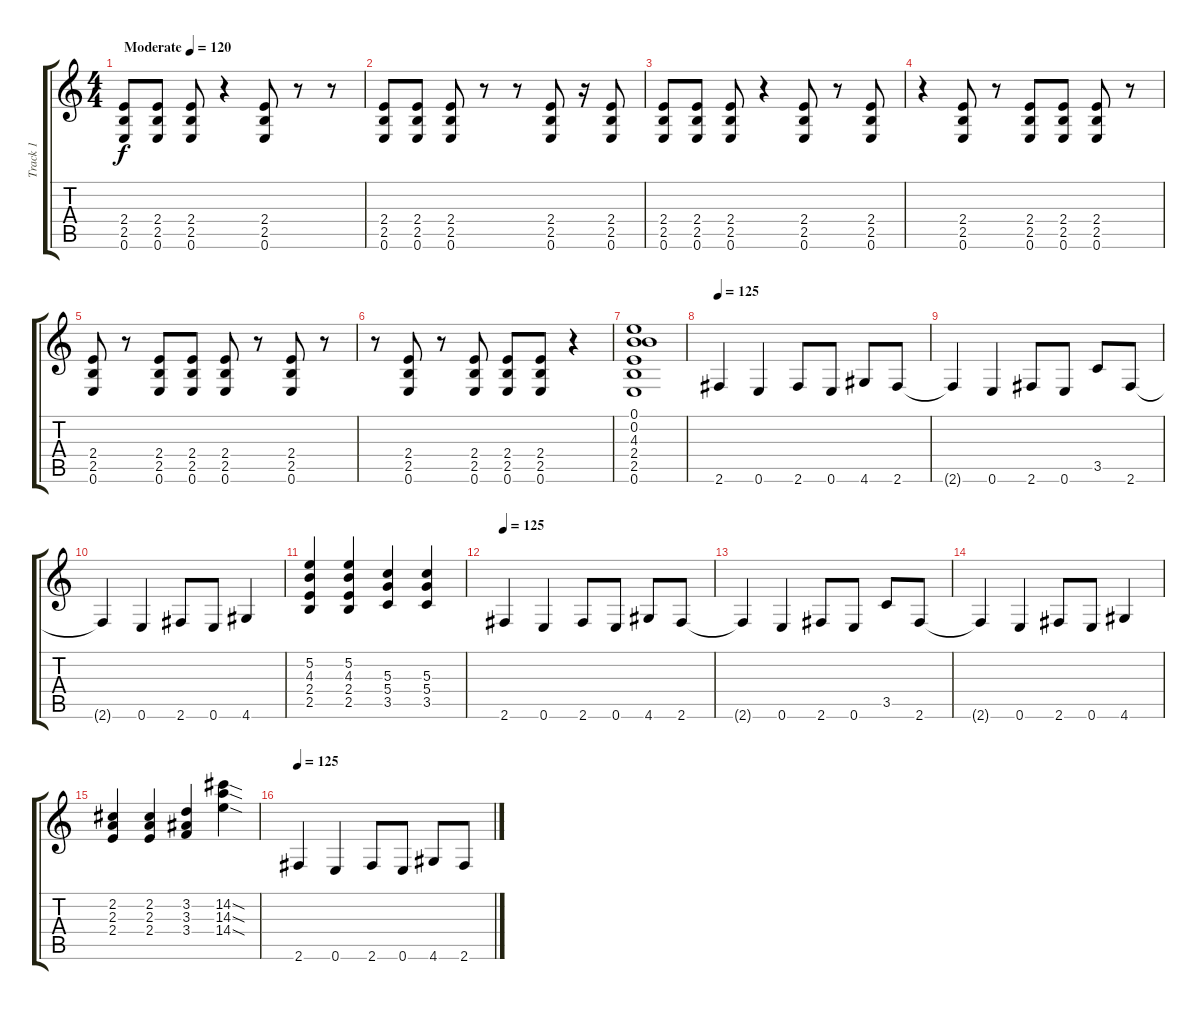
\track ("Track 1" "Track 1") {instrument overdrivenguitar}
\staff {score tabs}
\tuning (E4 B3 G3 D3 A2 E2) {hide}
\ts (4 4)
\tempo (120 "Moderate")
\clef g2
\ks c
(2.4 2.5 0.6).8{dy f instrument overdrivenguitar} (2.4 2.5 0.6).8 (2.4 2.5 0.6).8 r.4 (2.4 2.5 0.6).8 r.8 r.8 |
(2.4 2.5 0.6).8 (2.4 2.5 0.6).8 (2.4 2.5 0.6).8 r.8 r.8 (2.4 2.5 0.6).8 r.16 (2.4 2.5 0.6).8 |
(2.4 2.5 0.6).8 (2.4 2.5 0.6).8 (2.4 2.5 0.6).8 r.4 (2.4 2.5 0.6).8 r.8 (2.4 2.5 0.6).8 |
r.4 (2.4 2.5 0.6).8 r.8 (2.4 2.5 0.6).8 (2.4 2.5 0.6).8 (2.4 2.5 0.6).8 r.8 |
(2.4 2.5 0.6).8 r.8 (2.4 2.5 0.6).8 (2.4 2.5 0.6).8 (2.4 2.5 0.6).8 r.8 (2.4 2.5 0.6).8 r.8 |
r.8 (2.4 2.5 0.6).8 r.8 (2.4 2.5 0.6).8 (2.4 2.5 0.6).8 (2.4 2.5 0.6).8 r.4 |
(0.1 0.2 4.3 2.4 2.5 0.6).1 |
\tempo 125
2.6.4 0.6.4 2.6.8 0.6.8 4.6.8 2.6.8 |
2.6{t}.4 0.6.4 2.6.8 0.6.8 3.5.8 2.6.8 |
2.6{t}.4 0.6.4 2.6.8 0.6.8 4.6.4 |
(5.2 4.3 2.4 2.5).4 (5.2 4.3 2.4 2.5).4 (5.3 5.4 3.5).4 (5.3 5.4 3.5).4 |
\tempo 125
2.6.4 0.6.4 2.6.8 0.6.8 4.6.8 2.6.8 |
2.6{t}.4 0.6.4 2.6.8 0.6.8 3.5.8 2.6.8 |
2.6{t}.4 0.6.4 2.6.8 0.6.8 4.6.4 |
(2.2 2.3 2.4).4 (2.2 2.3 2.4).4 (3.2 3.3 3.4).4 (14.2{sod} 14.3{sod} 14.4{sod}).4 |
\tempo 125
2.6.4 0.6.4 2.6.8 0.6.8 4.6.8 2.6.8
